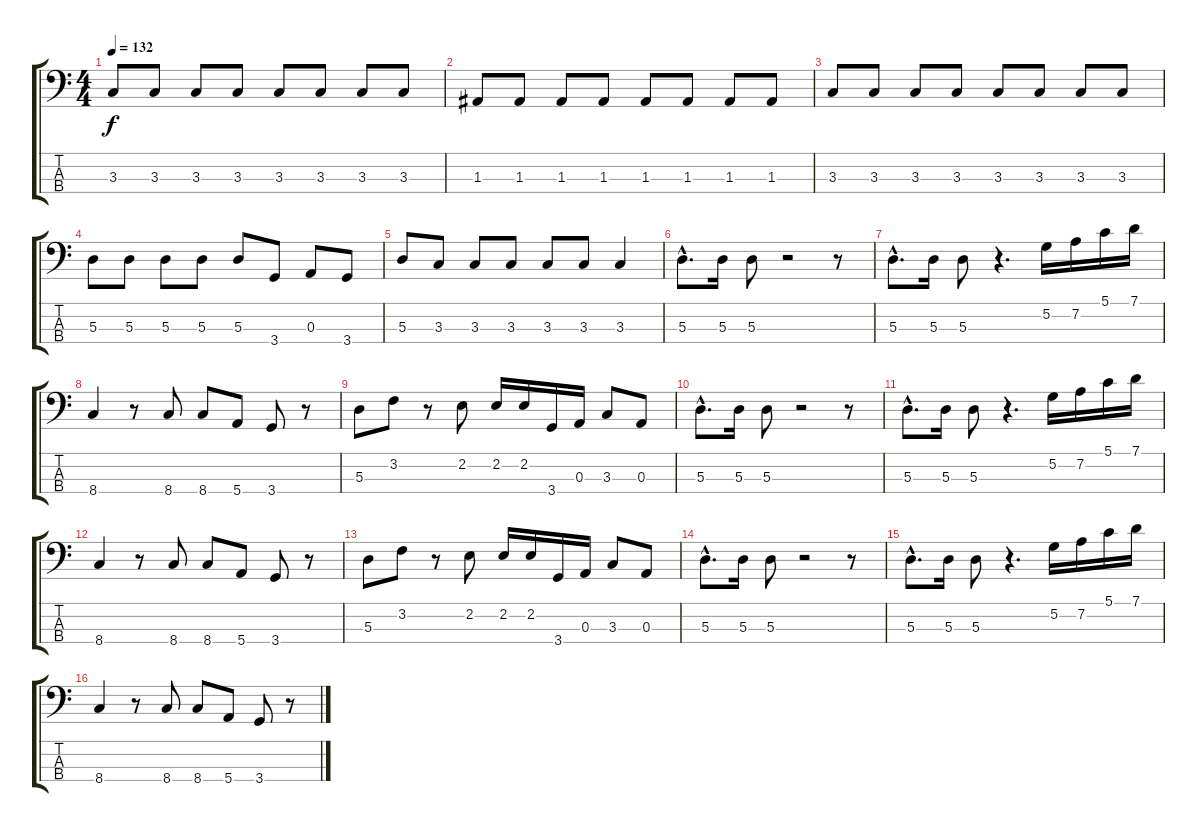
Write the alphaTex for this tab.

\track "" {instrument electricbasspick}
\staff {score tabs}
\tuning (G2 D2 A1 E1) {hide}
\ts (4 4)
\tempo 132
\clef f4
\ks c
3.3.8{dy f} 3.3.8 3.3.8 3.3.8 3.3.8 3.3.8 3.3.8 3.3.8 |
1.3.8 1.3.8 1.3.8 1.3.8 1.3.8 1.3.8 1.3.8 1.3.8 |
3.3.8 3.3.8 3.3.8 3.3.8 3.3.8 3.3.8 3.3.8 3.3.8 |
5.3.8 5.3.8 5.3.8 5.3.8 5.3.8 3.4.8 0.3.8 3.4.8 |
5.3.8 3.3.8 3.3.8 3.3.8 3.3.8 3.3.8 3.3.4 |
5.3{hac}.8{d} 5.3.16 5.3.8 r.2 r.8 |
5.3{hac}.8{d} 5.3.16 5.3.8 r.4{d} 5.2.16 7.2.16 5.1.16 7.1.16 |
8.4.4 r.8 8.4.8 8.4.8 5.4.8 3.4.8 r.8 |
5.3.8 3.2.8 r.8 2.2.8 2.2.16 2.2.16 3.4.16 0.3.16 3.3.8 0.3.8 |
5.3{hac}.8{d} 5.3.16 5.3.8 r.2 r.8 |
5.3{hac}.8{d} 5.3.16 5.3.8 r.4{d} 5.2.16 7.2.16 5.1.16 7.1.16 |
8.4.4 r.8 8.4.8 8.4.8 5.4.8 3.4.8 r.8 |
5.3.8 3.2.8 r.8 2.2.8 2.2.16 2.2.16 3.4.16 0.3.16 3.3.8 0.3.8 |
5.3{hac}.8{d} 5.3.16 5.3.8 r.2 r.8 |
5.3{hac}.8{d} 5.3.16 5.3.8 r.4{d} 5.2.16 7.2.16 5.1.16 7.1.16 |
8.4.4 r.8 8.4.8 8.4.8 5.4.8 3.4.8 r.8
